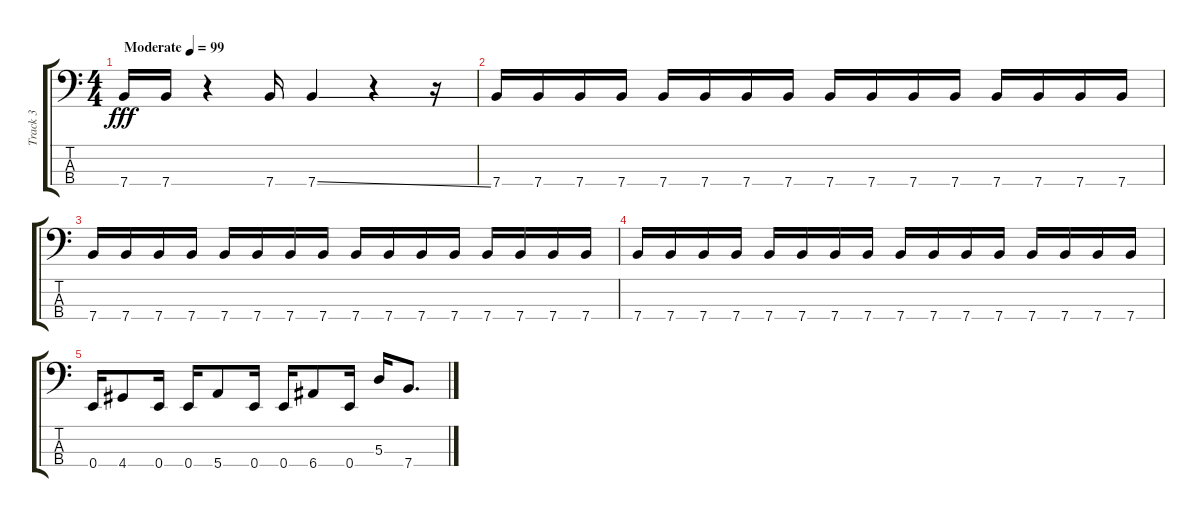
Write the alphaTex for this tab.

\track ("Track 3" "Track 3") {instrument electricbassfinger}
\staff {score tabs}
\tuning (G2 D2 A1 E1) {hide}
\ts (4 4)
\tempo (99 "Moderate")
\clef f4
\ks c
7.4.16{dy fff instrument electricbassfinger} 7.4.16 r.4 7.4.16 7.4{ss}.4 r.4 r.16 |
7.4.16 7.4.16 7.4.16 7.4.16 7.4.16 7.4.16 7.4.16 7.4.16 7.4.16 7.4.16 7.4.16 7.4.16 7.4.16 7.4.16 7.4.16 7.4.16 |
7.4.16 7.4.16 7.4.16 7.4.16 7.4.16 7.4.16 7.4.16 7.4.16 7.4.16 7.4.16 7.4.16 7.4.16 7.4.16 7.4.16 7.4.16 7.4.16 |
7.4.16 7.4.16 7.4.16 7.4.16 7.4.16 7.4.16 7.4.16 7.4.16 7.4.16 7.4.16 7.4.16 7.4.16 7.4.16 7.4.16 7.4.16 7.4.16 |
0.4.16 4.4.8 0.4.16 0.4.16 5.4.8 0.4.16 0.4.16 6.4.8 0.4.16 5.3.16 7.4.8{d}
